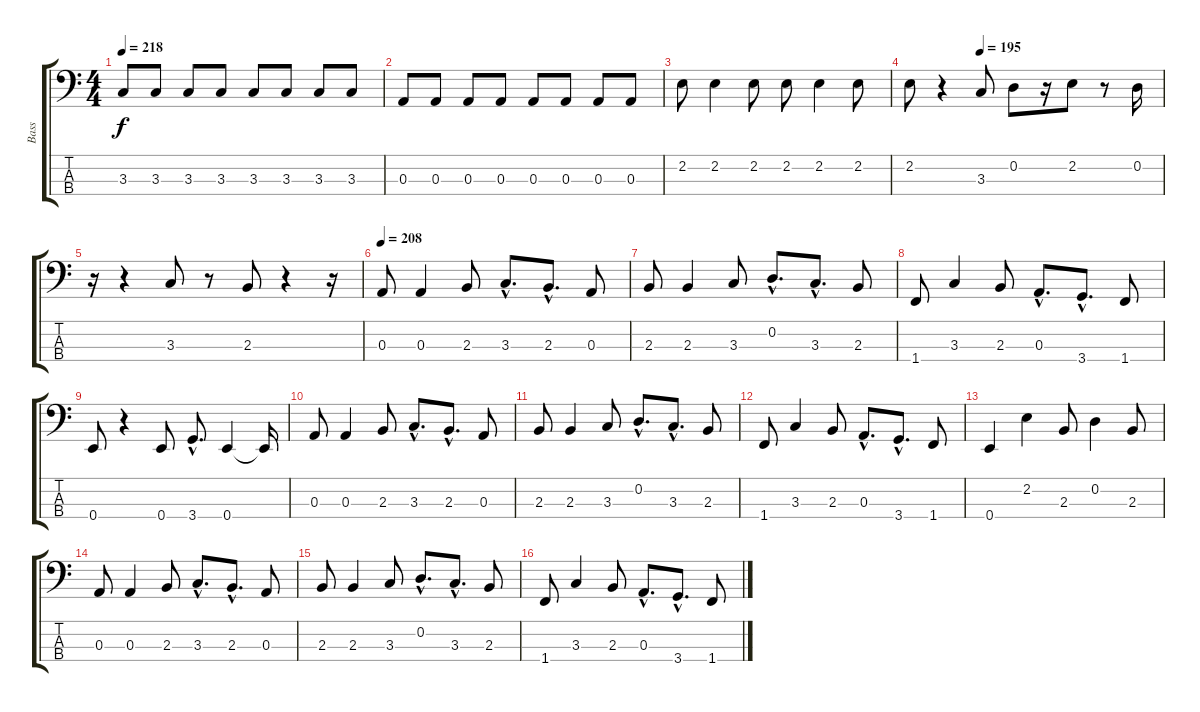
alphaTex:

\track ("Bass" "Bass") {instrument electricbasspick}
\staff {score tabs}
\tuning (G2 D2 A1 E1) {hide}
\ts (4 4)
\tempo 218
\clef f4
\ks c
3.3.8{dy f} 3.3.8 3.3.8 3.3.8 3.3.8 3.3.8 3.3.8 3.3.8 |
0.3.8 0.3.8 0.3.8 0.3.8 0.3.8 0.3.8 0.3.8 0.3.8 |
2.2.8 2.2.4 2.2.8 2.2.8 2.2.4 2.2.8 |
\tempo (195 0.28125)
2.2.8 r.4 3.3.8 0.2.8 r.16 2.2.8 r.8 0.2.16 |
r.16 r.4 3.3.8 r.8 2.3.8 r.4 r.16 |
\tempo 208
0.3.8 0.3.4 2.3.8 3.3{hac}.8{d} 2.3{hac}.8{d} 0.3.8 |
2.3.8 2.3.4 3.3.8 0.2{hac}.8{d} 3.3{hac}.8{d} 2.3.8 |
1.4.8 3.3.4 2.3.8 0.3{hac}.8{d} 3.4{hac}.8{d} 1.4.8 |
0.4.8 r.4 0.4.8 3.4{hac}.8{d} 0.4.4 0.4{t}.16 |
0.3.8 0.3.4 2.3.8 3.3{hac}.8{d} 2.3{hac}.8{d} 0.3.8 |
2.3.8 2.3.4 3.3.8 0.2{hac}.8{d} 3.3{hac}.8{d} 2.3.8 |
1.4.8 3.3.4 2.3.8 0.3{hac}.8{d} 3.4{hac}.8{d} 1.4.8 |
0.4.4 2.2.4 2.3.8 0.2.4 2.3.8 |
0.3.8 0.3.4 2.3.8 3.3{hac}.8{d} 2.3{hac}.8{d} 0.3.8 |
2.3.8 2.3.4 3.3.8 0.2{hac}.8{d} 3.3{hac}.8{d} 2.3.8 |
1.4.8 3.3.4 2.3.8 0.3{hac}.8{d} 3.4{hac}.8{d} 1.4.8
